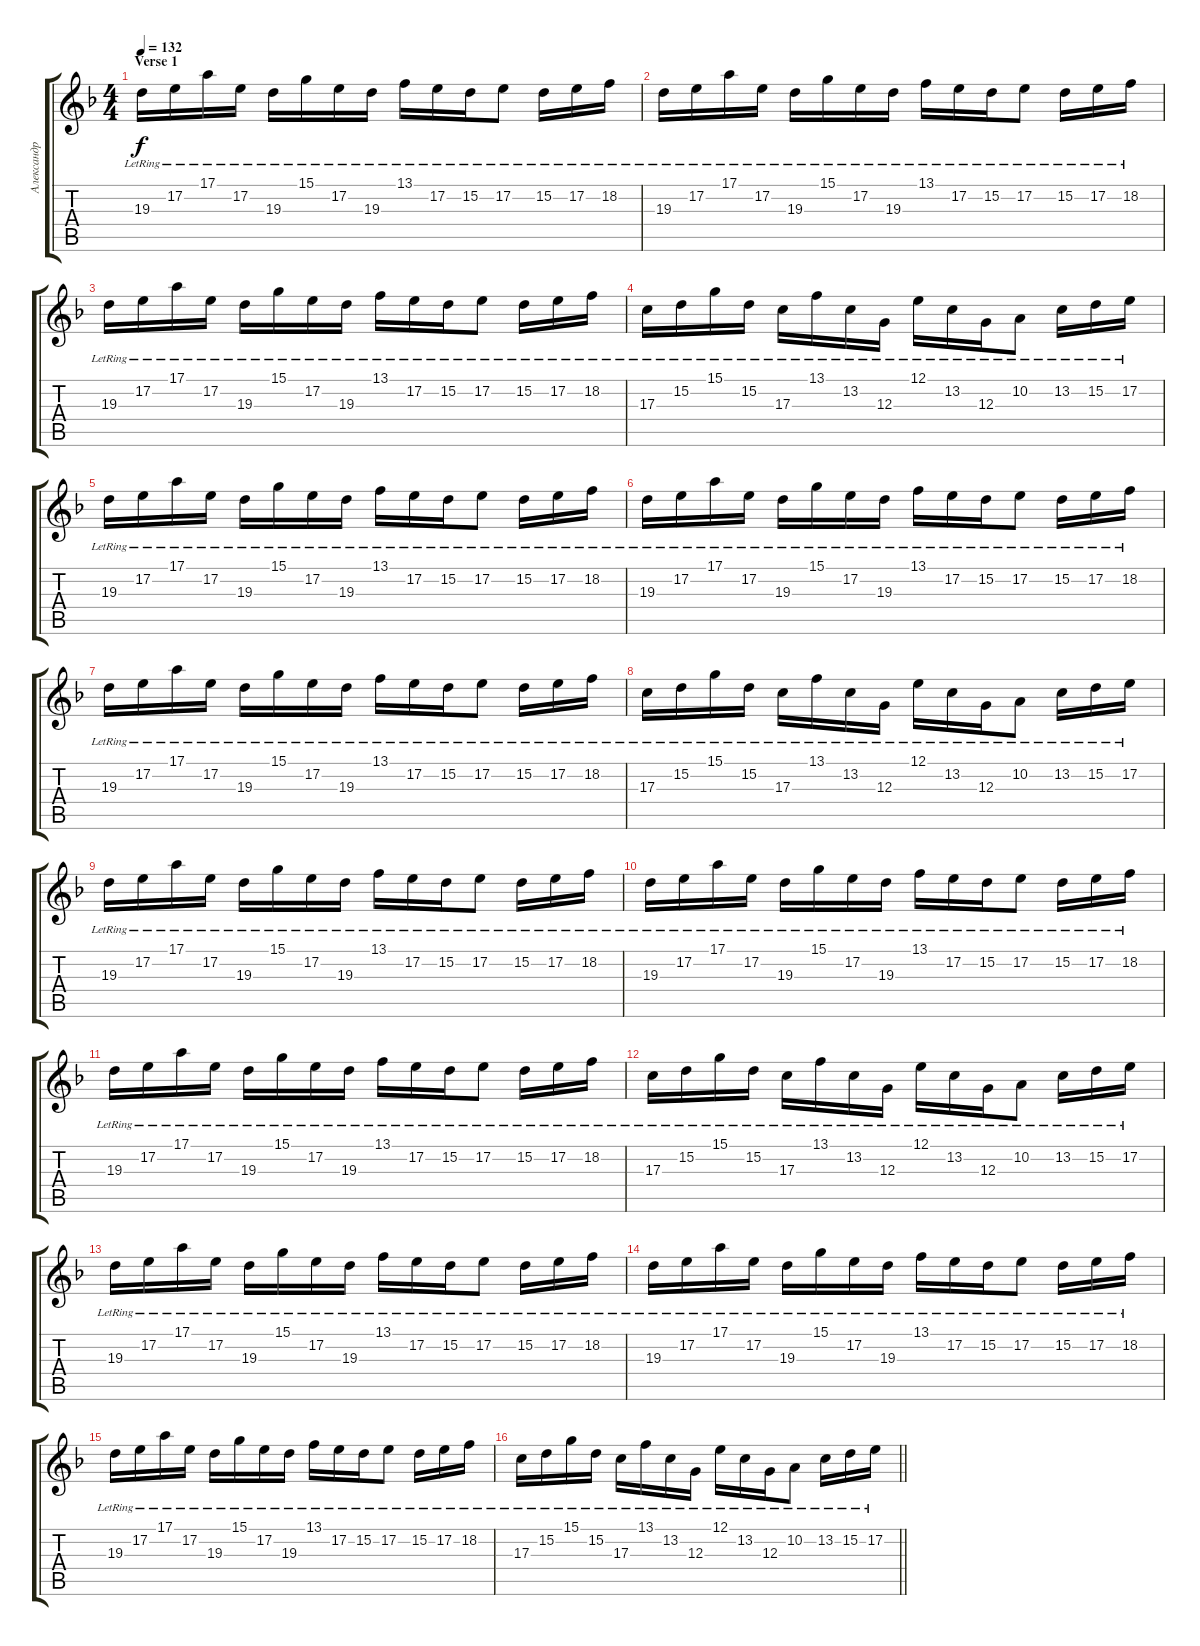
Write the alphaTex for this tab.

\track ("Александр Андрюхин" "Александр ") {instrument brightacousticpiano}
\staff {score tabs}
\tuning (E4 B3 G3 D3 A2 E2) {hide}
\ts (4 4)
\section ("" "Verse 1")
\tempo 132
\clef g2
\ks f
19.3{lr}.16{dy f} 17.2{lr}.16 17.1{lr}.16 17.2{lr}.16 19.3{lr}.16 15.1{lr}.16 17.2{lr}.16 19.3{lr}.16 13.1{lr}.16 17.2{lr}.16 15.2{lr}.16 17.2{lr}.8 15.2{lr}.16 17.2{lr}.16 18.2{lr}.16 |
19.3{lr}.16 17.2{lr}.16 17.1{lr}.16 17.2{lr}.16 19.3{lr}.16 15.1{lr}.16 17.2{lr}.16 19.3{lr}.16 13.1{lr}.16 17.2{lr}.16 15.2{lr}.16 17.2{lr}.8 15.2{lr}.16 17.2{lr}.16 18.2{lr}.16 |
19.3{lr}.16 17.2{lr}.16 17.1{lr}.16 17.2{lr}.16 19.3{lr}.16 15.1{lr}.16 17.2{lr}.16 19.3{lr}.16 13.1{lr}.16 17.2{lr}.16 15.2{lr}.16 17.2{lr}.8 15.2{lr}.16 17.2{lr}.16 18.2{lr}.16 |
17.3{lr}.16 15.2{lr}.16 15.1{lr}.16 15.2{lr}.16 17.3{lr}.16 13.1{lr}.16 13.2{lr}.16 12.3{lr}.16 12.1{lr}.16 13.2{lr}.16 12.3{lr}.16 10.2{lr}.8 13.2{lr}.16 15.2{lr}.16 17.2{lr}.16 |
19.3{lr}.16 17.2{lr}.16 17.1{lr}.16 17.2{lr}.16 19.3{lr}.16 15.1{lr}.16 17.2{lr}.16 19.3{lr}.16 13.1{lr}.16 17.2{lr}.16 15.2{lr}.16 17.2{lr}.8 15.2{lr}.16 17.2{lr}.16 18.2{lr}.16 |
19.3{lr}.16 17.2{lr}.16 17.1{lr}.16 17.2{lr}.16 19.3{lr}.16 15.1{lr}.16 17.2{lr}.16 19.3{lr}.16 13.1{lr}.16 17.2{lr}.16 15.2{lr}.16 17.2{lr}.8 15.2{lr}.16 17.2{lr}.16 18.2{lr}.16 |
19.3{lr}.16 17.2{lr}.16 17.1{lr}.16 17.2{lr}.16 19.3{lr}.16 15.1{lr}.16 17.2{lr}.16 19.3{lr}.16 13.1{lr}.16 17.2{lr}.16 15.2{lr}.16 17.2{lr}.8 15.2{lr}.16 17.2{lr}.16 18.2{lr}.16 |
17.3{lr}.16 15.2{lr}.16 15.1{lr}.16 15.2{lr}.16 17.3{lr}.16 13.1{lr}.16 13.2{lr}.16 12.3{lr}.16 12.1{lr}.16 13.2{lr}.16 12.3{lr}.16 10.2{lr}.8 13.2{lr}.16 15.2{lr}.16 17.2{lr}.16 |
19.3{lr}.16 17.2{lr}.16 17.1{lr}.16 17.2{lr}.16 19.3{lr}.16 15.1{lr}.16 17.2{lr}.16 19.3{lr}.16 13.1{lr}.16 17.2{lr}.16 15.2{lr}.16 17.2{lr}.8 15.2{lr}.16 17.2{lr}.16 18.2{lr}.16 |
19.3{lr}.16 17.2{lr}.16 17.1{lr}.16 17.2{lr}.16 19.3{lr}.16 15.1{lr}.16 17.2{lr}.16 19.3{lr}.16 13.1{lr}.16 17.2{lr}.16 15.2{lr}.16 17.2{lr}.8 15.2{lr}.16 17.2{lr}.16 18.2{lr}.16 |
19.3{lr}.16 17.2{lr}.16 17.1{lr}.16 17.2{lr}.16 19.3{lr}.16 15.1{lr}.16 17.2{lr}.16 19.3{lr}.16 13.1{lr}.16 17.2{lr}.16 15.2{lr}.16 17.2{lr}.8 15.2{lr}.16 17.2{lr}.16 18.2{lr}.16 |
17.3{lr}.16 15.2{lr}.16 15.1{lr}.16 15.2{lr}.16 17.3{lr}.16 13.1{lr}.16 13.2{lr}.16 12.3{lr}.16 12.1{lr}.16 13.2{lr}.16 12.3{lr}.16 10.2{lr}.8 13.2{lr}.16 15.2{lr}.16 17.2{lr}.16 |
19.3{lr}.16 17.2{lr}.16 17.1{lr}.16 17.2{lr}.16 19.3{lr}.16 15.1{lr}.16 17.2{lr}.16 19.3{lr}.16 13.1{lr}.16 17.2{lr}.16 15.2{lr}.16 17.2{lr}.8 15.2{lr}.16 17.2{lr}.16 18.2{lr}.16 |
19.3{lr}.16 17.2{lr}.16 17.1{lr}.16 17.2{lr}.16 19.3{lr}.16 15.1{lr}.16 17.2{lr}.16 19.3{lr}.16 13.1{lr}.16 17.2{lr}.16 15.2{lr}.16 17.2{lr}.8 15.2{lr}.16 17.2{lr}.16 18.2{lr}.16 |
19.3{lr}.16 17.2{lr}.16 17.1{lr}.16 17.2{lr}.16 19.3{lr}.16 15.1{lr}.16 17.2{lr}.16 19.3{lr}.16 13.1{lr}.16 17.2{lr}.16 15.2{lr}.16 17.2{lr}.8 15.2{lr}.16 17.2{lr}.16 18.2{lr}.16 |
\barLineRight lightlight
17.3{lr}.16 15.2{lr}.16 15.1{lr}.16 15.2{lr}.16 17.3{lr}.16 13.1{lr}.16 13.2{lr}.16 12.3{lr}.16 12.1{lr}.16 13.2{lr}.16 12.3{lr}.16 10.2{lr}.8 13.2{lr}.16 15.2{lr}.16 17.2{lr}.16
